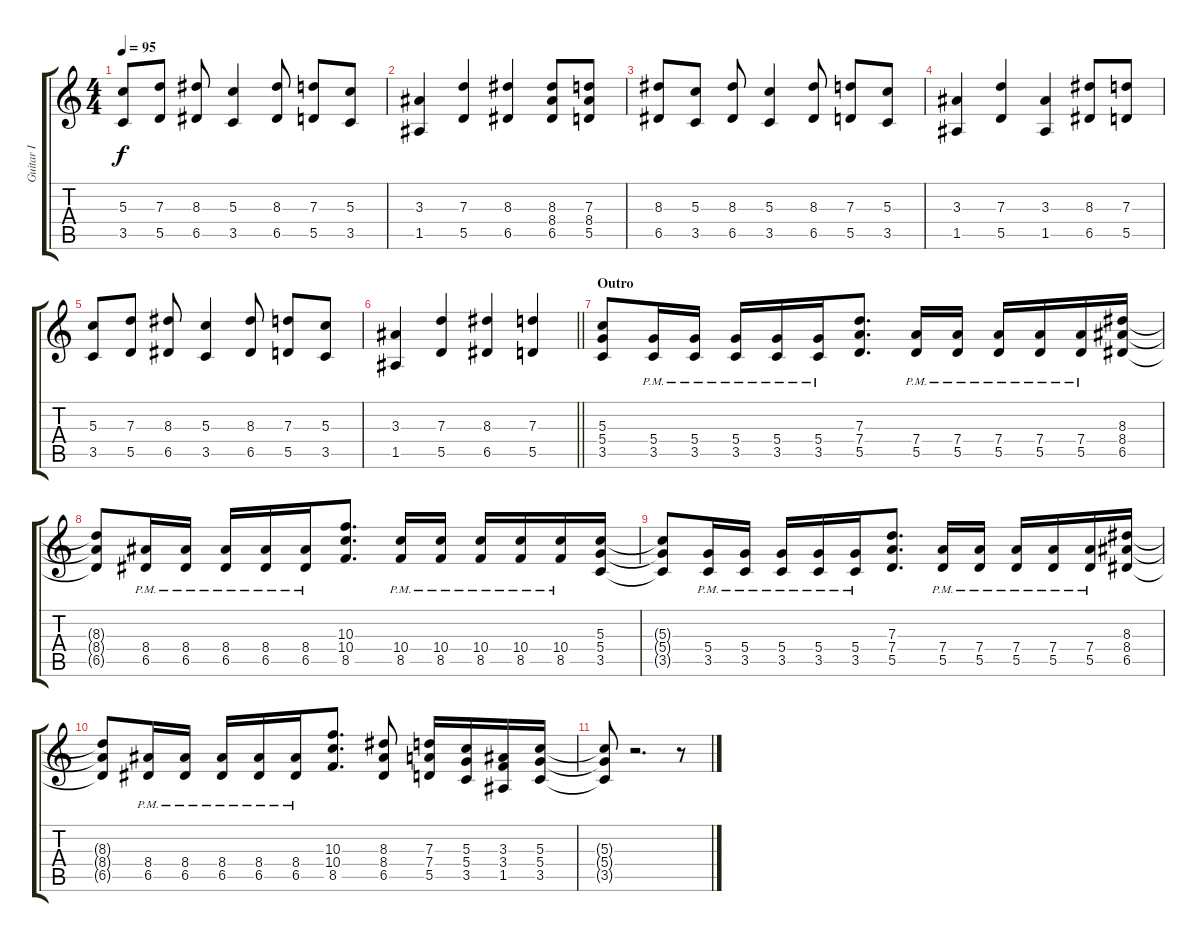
\track ("Guitar I" "Guitar I") {instrument overdrivenguitar}
\staff {score tabs}
\tuning (E4 B3 G3 D3 A2 E2) {hide}
\ts (4 4)
\tempo 95
\clef g2
\ks c
(5.3 3.5).8{dy f} (7.3 5.5).8 (8.3 6.5).8 (5.3 3.5).4 (8.3 6.5).8 (7.3 5.5).8 (5.3 3.5).8 |
(3.3 1.5).4 (7.3 5.5).4 (8.3 6.5).4 (8.3 8.4 6.5).8 (7.3 8.4 5.5).8 |
(8.3 6.5).8 (5.3 3.5).8 (8.3 6.5).8 (5.3 3.5).4 (8.3 6.5).8 (7.3 5.5).8 (5.3 3.5).8 |
(3.3 1.5).4 (7.3 5.5).4 (3.3 1.5).4 (8.3 6.5).8 (7.3 5.5).8 |
(5.3 3.5).8 (7.3 5.5).8 (8.3 6.5).8 (5.3 3.5).4 (8.3 6.5).8 (7.3 5.5).8 (5.3 3.5).8 |
\barLineRight lightlight
(3.3 1.5).4 (7.3 5.5).4 (8.3 6.5).4 (7.3 5.5).4 |
\section ("" "Outro")
(5.3 5.4 3.5).8 (5.4{pm} 3.5{pm}).16 (5.4{pm} 3.5{pm}).16 (5.4{pm} 3.5{pm}).16 (5.4{pm} 3.5{pm}).16 (5.4{pm} 3.5{pm}).16 (7.3 7.4 5.5).8{d} (7.4{pm} 5.5{pm}).16 (7.4{pm} 5.5{pm}).16 (7.4{pm} 5.5{pm}).16 (7.4{pm} 5.5{pm}).16 (7.4{pm} 5.5{pm}).16 (8.3 8.4 6.5).16 |
(8.3{t} 8.4{t} 6.5{t}).8 (8.4{pm} 6.5{pm}).16 (8.4{pm} 6.5{pm}).16 (8.4{pm} 6.5{pm}).16 (8.4{pm} 6.5{pm}).16 (8.4{pm} 6.5{pm}).16 (10.3 10.4 8.5).8{d} (10.4{pm} 8.5{pm}).16 (10.4{pm} 8.5{pm}).16 (10.4{pm} 8.5{pm}).16 (10.4{pm} 8.5{pm}).16 (10.4{pm} 8.5{pm}).16 (5.3 5.4 3.5).16 |
(5.3{t} 5.4{t} 3.5{t}).8 (5.4{pm} 3.5{pm}).16 (5.4{pm} 3.5{pm}).16 (5.4{pm} 3.5{pm}).16 (5.4{pm} 3.5{pm}).16 (5.4{pm} 3.5{pm}).16 (7.3 7.4 5.5).8{d} (7.4{pm} 5.5{pm}).16 (7.4{pm} 5.5{pm}).16 (7.4{pm} 5.5{pm}).16 (7.4{pm} 5.5{pm}).16 (7.4{pm} 5.5{pm}).16 (8.3 8.4 6.5).16 |
(8.3{t} 8.4{t} 6.5{t}).8 (8.4{pm} 6.5{pm}).16 (8.4{pm} 6.5{pm}).16 (8.4{pm} 6.5{pm}).16 (8.4{pm} 6.5{pm}).16 (8.4{pm} 6.5{pm}).16 (10.3 10.4 8.5).8{d} (8.3 8.4 6.5).8 (7.3 7.4 5.5).16 (5.3 5.4 3.5).16 (3.3 3.4 1.5).16 (5.3 5.4 3.5).16 |
(5.3{t} 5.4{t} 3.5{t}).8 r.2{d} r.8
